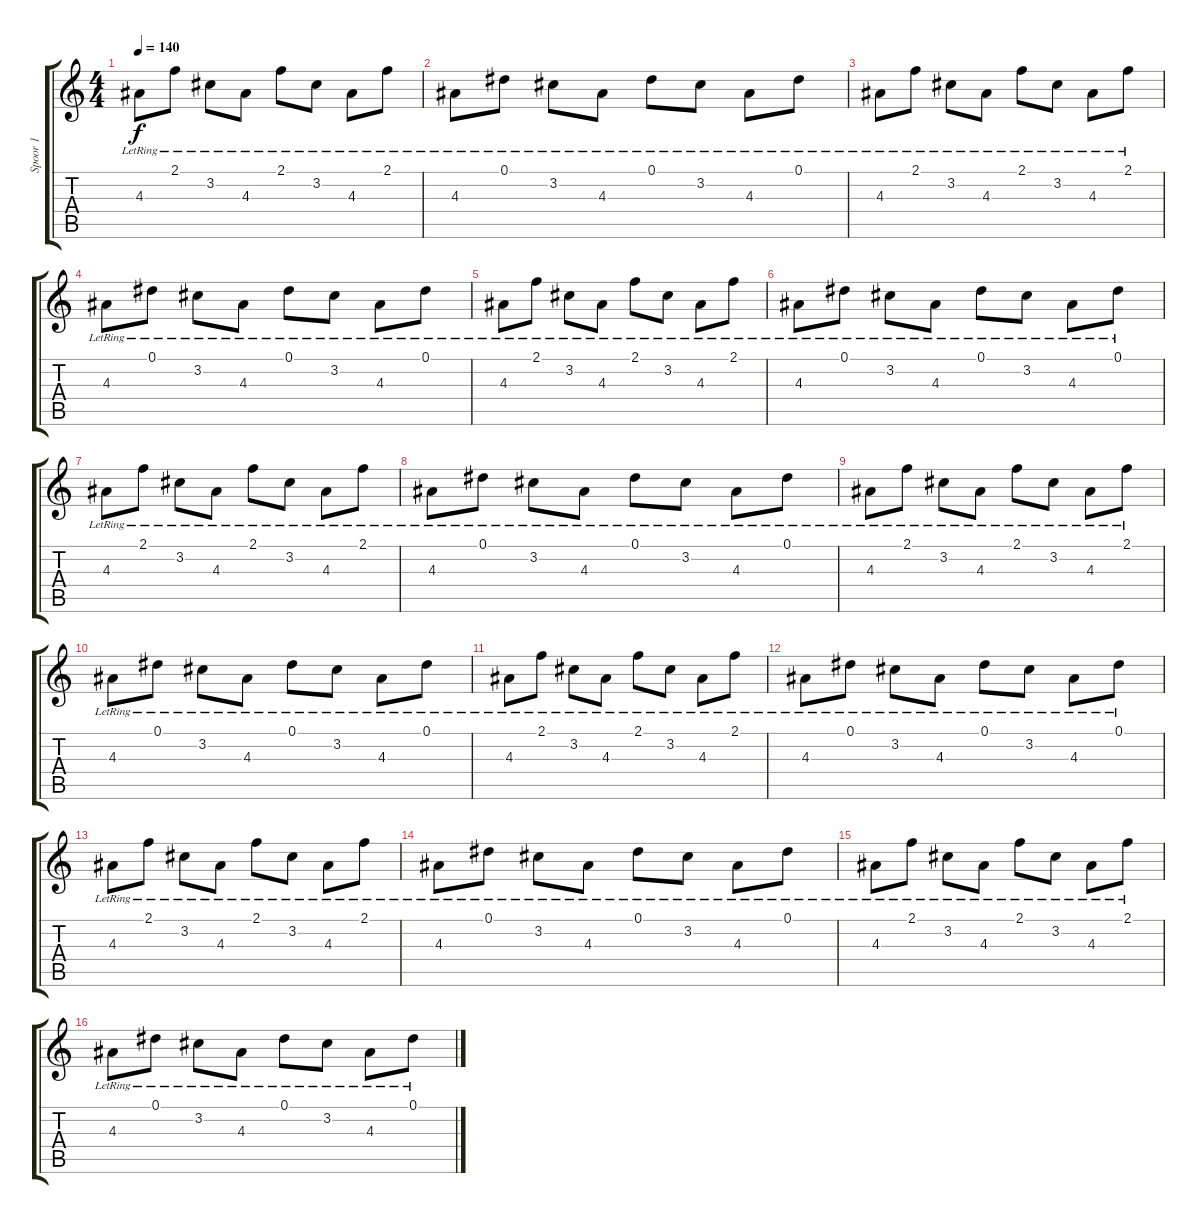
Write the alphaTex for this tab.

\track ("Spoor 1" "Spoor 1") {instrument acousticguitarsteel}
\staff {score tabs}
\tuning (Eb4 Bb3 Gb3 Db3 Ab2 Eb2) {hide}
\ts (4 4)
\tempo 140
\clef g2
\ks c
4.3{lr}.8{dy f} 2.1{lr}.8 3.2{lr}.8 4.3{lr}.8 2.1{lr}.8 3.2{lr}.8 4.3{lr}.8 2.1{lr}.8 |
4.3{lr}.8 0.1{lr}.8 3.2{lr}.8 4.3{lr}.8 0.1{lr}.8 3.2{lr}.8 4.3{lr}.8 0.1{lr}.8 |
4.3{lr}.8 2.1{lr}.8 3.2{lr}.8 4.3{lr}.8 2.1{lr}.8 3.2{lr}.8 4.3{lr}.8 2.1{lr}.8 |
4.3{lr}.8 0.1{lr}.8 3.2{lr}.8 4.3{lr}.8 0.1{lr}.8 3.2{lr}.8 4.3{lr}.8 0.1{lr}.8 |
4.3{lr}.8 2.1{lr}.8 3.2{lr}.8 4.3{lr}.8 2.1{lr}.8 3.2{lr}.8 4.3{lr}.8 2.1{lr}.8 |
4.3{lr}.8 0.1{lr}.8 3.2{lr}.8 4.3{lr}.8 0.1{lr}.8 3.2{lr}.8 4.3{lr}.8 0.1{lr}.8 |
4.3{lr}.8 2.1{lr}.8 3.2{lr}.8 4.3{lr}.8 2.1{lr}.8 3.2{lr}.8 4.3{lr}.8 2.1{lr}.8 |
4.3{lr}.8 0.1{lr}.8 3.2{lr}.8 4.3{lr}.8 0.1{lr}.8 3.2{lr}.8 4.3{lr}.8 0.1{lr}.8 |
4.3{lr}.8 2.1{lr}.8 3.2{lr}.8 4.3{lr}.8 2.1{lr}.8 3.2{lr}.8 4.3{lr}.8 2.1{lr}.8 |
4.3{lr}.8 0.1{lr}.8 3.2{lr}.8 4.3{lr}.8 0.1{lr}.8 3.2{lr}.8 4.3{lr}.8 0.1{lr}.8 |
4.3{lr}.8 2.1{lr}.8 3.2{lr}.8 4.3{lr}.8 2.1{lr}.8 3.2{lr}.8 4.3{lr}.8 2.1{lr}.8 |
4.3{lr}.8 0.1{lr}.8 3.2{lr}.8 4.3{lr}.8 0.1{lr}.8 3.2{lr}.8 4.3{lr}.8 0.1{lr}.8 |
4.3{lr}.8 2.1{lr}.8 3.2{lr}.8 4.3{lr}.8 2.1{lr}.8 3.2{lr}.8 4.3{lr}.8 2.1{lr}.8 |
4.3{lr}.8 0.1{lr}.8 3.2{lr}.8 4.3{lr}.8 0.1{lr}.8 3.2{lr}.8 4.3{lr}.8 0.1{lr}.8 |
4.3{lr}.8 2.1{lr}.8 3.2{lr}.8 4.3{lr}.8 2.1{lr}.8 3.2{lr}.8 4.3{lr}.8 2.1{lr}.8 |
4.3{lr}.8 0.1{lr}.8 3.2{lr}.8 4.3{lr}.8 0.1{lr}.8 3.2{lr}.8 4.3{lr}.8 0.1{lr}.8
